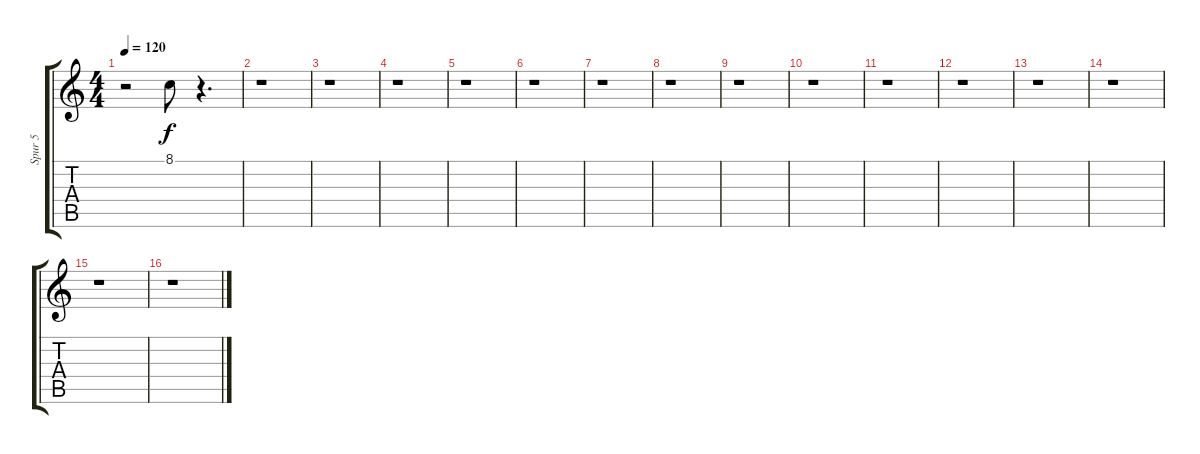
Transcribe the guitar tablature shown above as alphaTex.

\track ("Spur 5" "Spur 5") {instrument musicbox}
\staff {score tabs}
\tuning (E4 B3 G3 D3 A2 E2) {hide}
\ts (4 4)
\tempo 120
\clef g2
\ks c
r.2{dy f} 8.1.8 r.4{d} |
r.1 |
r.1 |
r.1 |
r.1 |
r.1 |
r.1 |
r.1 |
r.1 |
r.1 |
r.1 |
r.1 |
r.1 |
r.1 |
r.1 |
r.1
